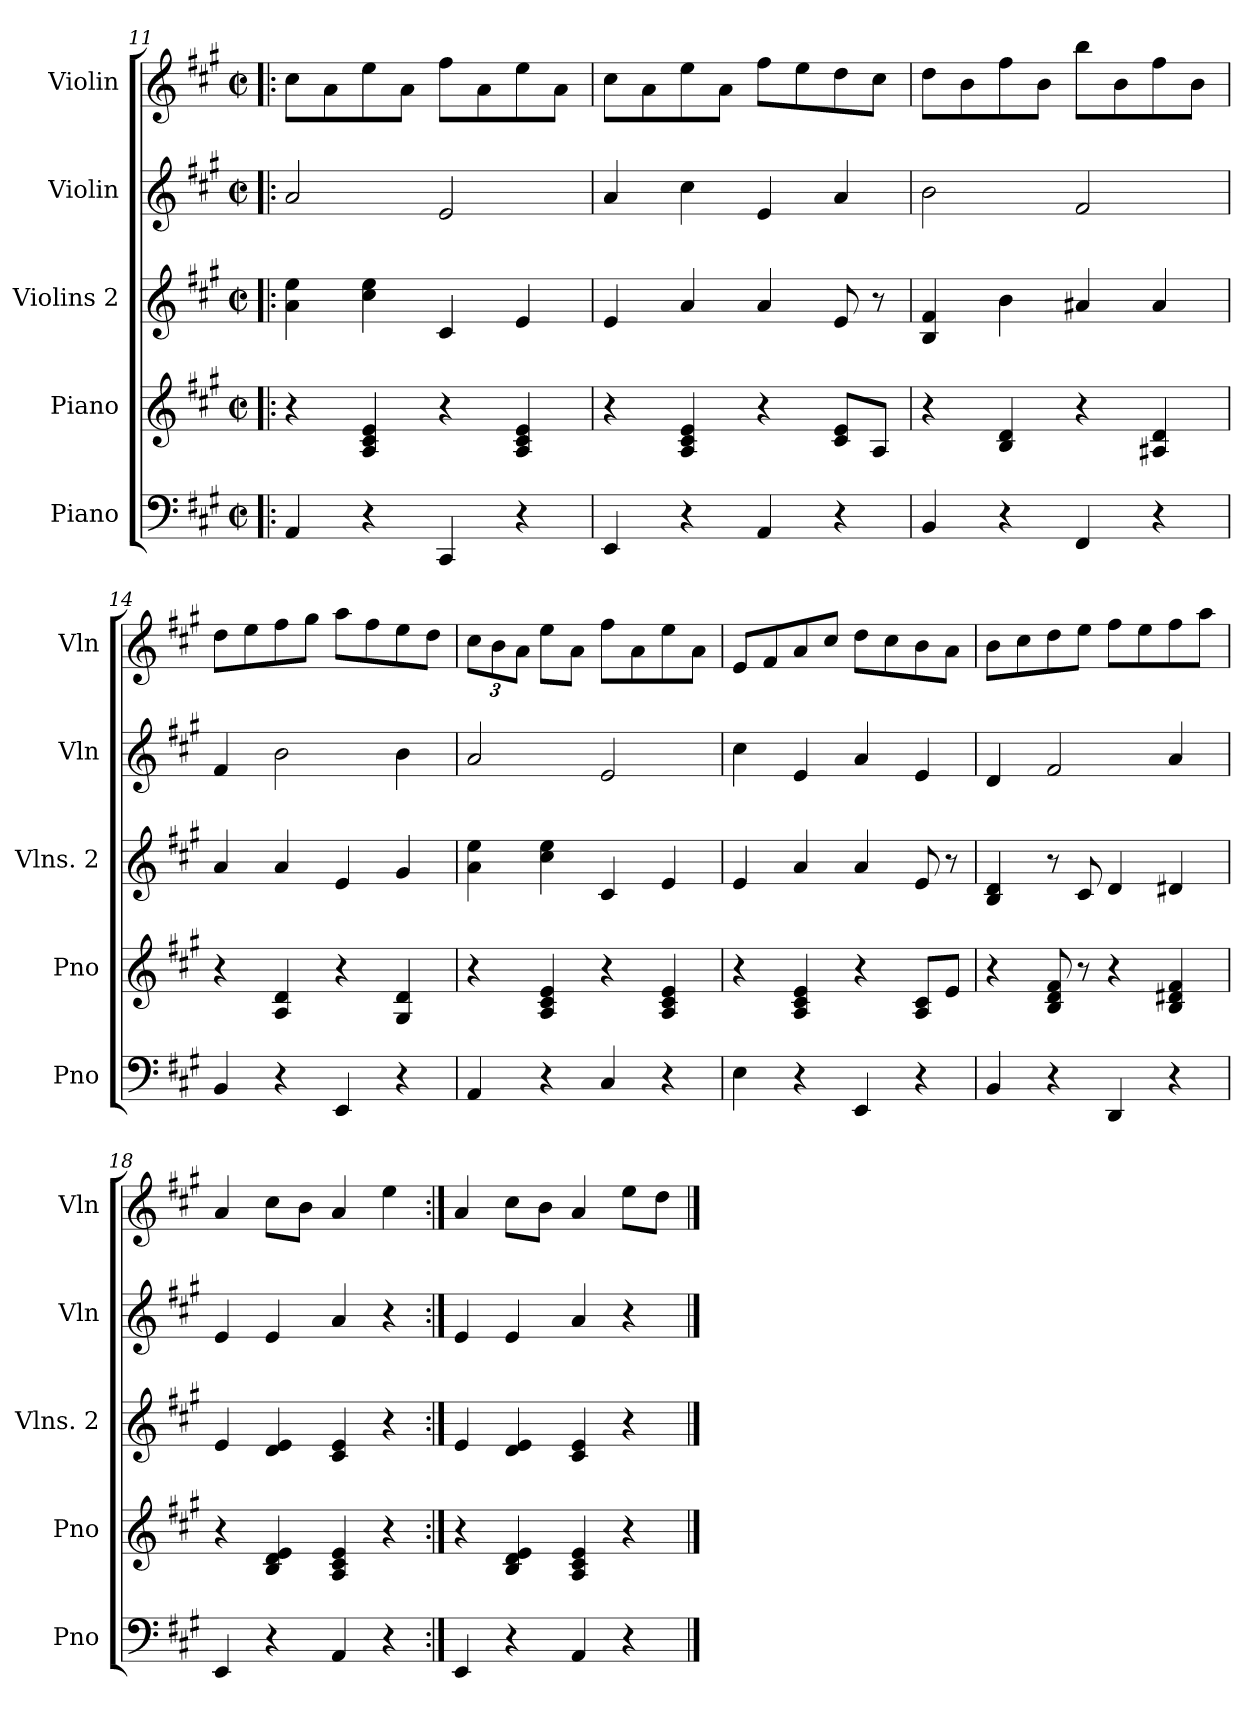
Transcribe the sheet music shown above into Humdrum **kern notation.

**kern	**kern	**kern	**kern	**kern
*part5	*part4	*part3	*part2	*part1
*staff5	*staff4	*staff3	*staff2	*staff1
*I"Piano	*I"Piano	*I"Violins 2	*I"Violin	*I"Violin
*I'Pno	*I'Pno	*I'Vlns. 2	*I'Vln	*I'Vln
!!LO:PB:g=z
*clefF4	*clefG2	*clefG2	*clefG2	*clefG2
*k[f#c#g#]	*k[f#c#g#]	*k[f#c#g#]	*k[f#c#g#]	*k[f#c#g#]
*M4/4	*M4/4	*M4/4	*M4/4	*M4/4
*met(c|)	*met(c|)	*met(c|)	*met(c|)	*met(c|)
=11!|:	=11!|:	=11!|:	=11!|:	=11!|:
4AA/	4r	4a\ 4ee\	2a/	8cc#\L
.	.	.	.	8a\
4r	4A/ 4c#/ 4e/	4cc#\ 4ee\	.	8ee\
.	.	.	.	8a\J
4CC#/	4r	4c#/	2e/	8ff#\L
.	.	.	.	8a\
4r	4A/ 4c#/ 4e/	4e/	.	8ee\
.	.	.	.	8a\J
=12	=12	=12	=12	=12
4EE/	4r	4e/	4a/	8cc#\L
.	.	.	.	8a\
4r	4A/ 4c#/ 4e/	4a/	4cc#\	8ee\
.	.	.	.	8a\J
4AA/	4r	4a/	4e/	8ff#\L
.	.	.	.	8ee\
4r	8c#/ 8e/L	8e/	4a/	8dd\
.	8A/J	8r	.	8cc#\J
=13	=13	=13	=13	=13
4BB/	4r	4B/ 4f#/	2b\	8dd\L
.	.	.	.	8b\
4r	4B/ 4d/	4b\	.	8ff#\
.	.	.	.	8b\J
4FF#/	4r	4a#X/	2f#/	8bb\L
.	.	.	.	8b\
4r	4A#X/ 4d/	4a#/	.	8ff#\
.	.	.	.	8b\J
=14	=14	=14	=14	=14
4BB/	4r	4a/	4f#/	8dd\L
.	.	.	.	8ee\
4r	4A/ 4d/	4a/	2b\	8ff#\
.	.	.	.	8gg#\J
4EE/	4r	4e/	.	8aa\L
.	.	.	.	8ff#\
4r	4G#/ 4d/	4g#/	4b\	8ee\
.	.	.	.	8dd\J
!!LO:LB:g=z
=15	=15	=15	=15	=15
*	*	*	*	*Xbrackettup
4AA/	4r	4a\ 4ee\	2a/	12cc#\L
.	.	.	.	12b\
.	.	.	.	12a\J
4r	4A/ 4c#/ 4e/	4cc#\ 4ee\	.	8ee\L
.	.	.	.	8a\J
4C#/	4r	4c#/	2e/	8ff#\L
.	.	.	.	8a\
4r	4A/ 4c#/ 4e/	4e/	.	8ee\
.	.	.	.	8a\J
=16	=16	=16	=16	=16
4E\	4r	4e/	4cc#\	8e/L
.	.	.	.	8f#/
4r	4A/ 4c#/ 4e/	4a/	4e/	8a/
.	.	.	.	8cc#/J
4EE/	4r	4a/	4a/	8dd\L
.	.	.	.	8cc#\
4r	8A/ 8c#/L	8e/	4e/	8b\
.	8e/J	8r	.	8a\J
=17	=17	=17	=17	=17
4BB/	4r	4B/ 4d/	4d/	8b\L
.	.	.	.	8cc#\
4r	8B/ 8d/ 8f#/	8r	2f#/	8dd\
.	8r	8c#/	.	8ee\J
4DD/	4r	4d/	.	8ff#\L
.	.	.	.	8ee\
4r	4B/ 4d#X/ 4f#/	4d#X/	4a/	8ff#\
.	.	.	.	8aa\J
=18	=18	=18	=18	=18
4EE/	4r	4e/	4e/	4a/
4r	4B/ 4d/ 4e/	4d/ 4e/	4e/	8cc#\L
.	.	.	.	8b\J
4AA/	4A/ 4c#/ 4e/	4c#/ 4e/	4a/	4a/
4r	4r	4r	4r	4ee\
!!LO:PB:g=z
=19:|!	=19:|!	=19:|!	=19:|!	=19:|!
4EE/	4r	4e/	4e/	4a/
4r	4B/ 4d/ 4e/	4d/ 4e/	4e/	8cc#\L
.	.	.	.	8b\J
4AA/	4A/ 4c#/ 4e/	4c#/ 4e/	4a/	4a/
4r	4r	4r	4r	8ee\L
.	.	.	.	8dd\J
==	==	==	==	==
*-	*-	*-	*-	*-
